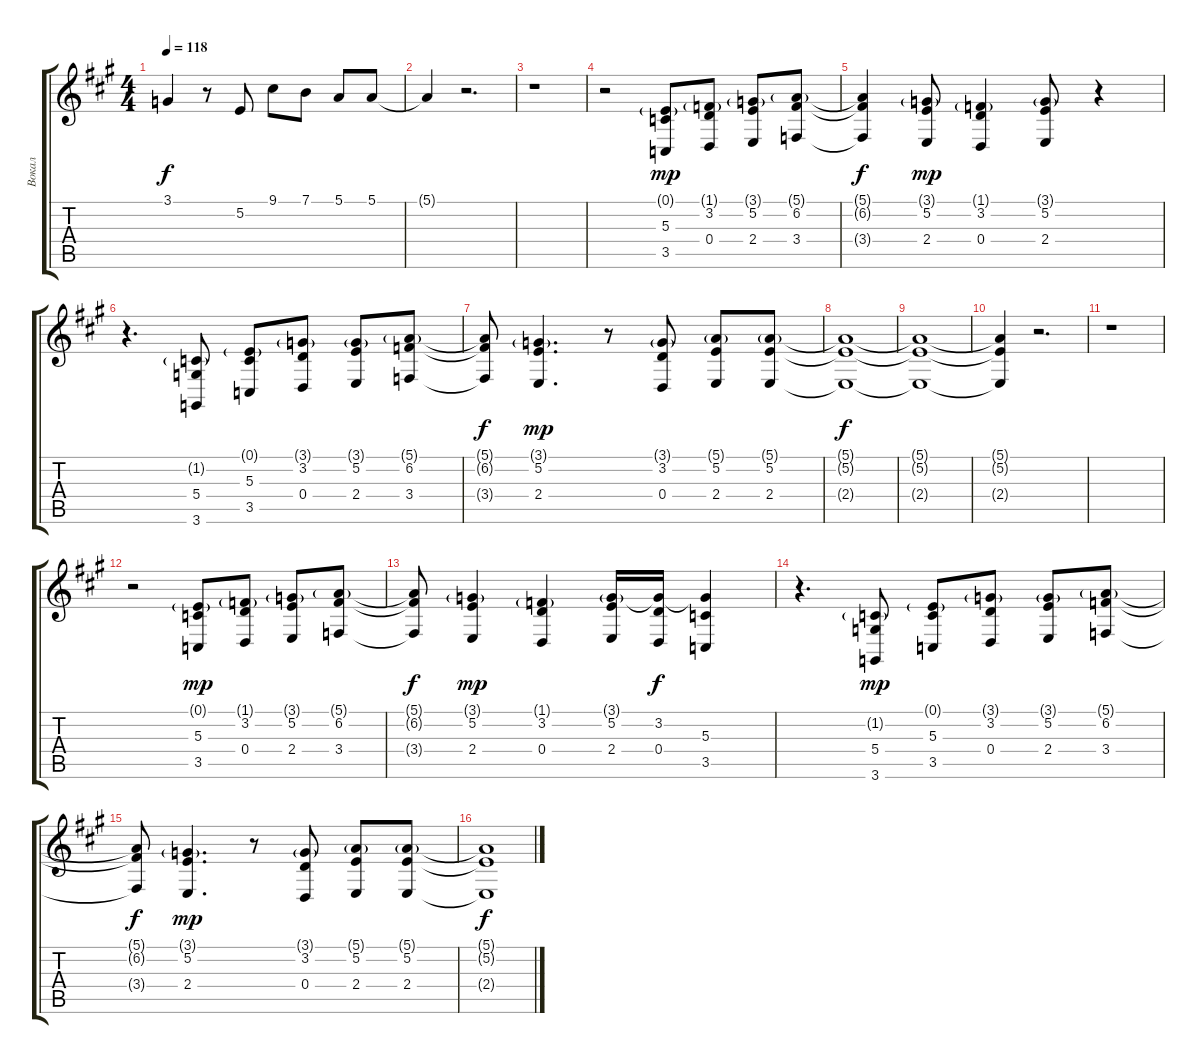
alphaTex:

\track ("Вокал" "Вокал") {instrument oboe}
\staff {score tabs}
\tuning (E4 B3 G3 D3 A2 E2) {hide}
\ts (4 4)
\tempo 118
\clef g2
\ks a
3.1{t}.4{dy f} r.8 5.2.8 9.1.8 7.1.8 5.1.8 5.1.8 |
5.1{t}.4 r.2{d} |
r.1 |
r.2 (0.1{g} 5.3 3.5).8{dy mp} (1.1{g} 3.2 0.4).8 (3.1{g} 5.2 2.4).8 (5.1{g} 6.2 3.4).8 |
(5.1{t} 6.2{t} 3.4{t}).4{dy f} (3.1{g} 5.2 2.4).8{dy mp} (1.1{g} 3.2 0.4).4 (3.1{g} 5.2 2.4).8 r.4 |
r.4{d} (1.2{g} 5.4 3.6).8 (0.1{g} 5.3 3.5).8 (3.1{g} 3.2 0.4).8 (3.1{g} 5.2 2.4).8 (5.1{g} 6.2 3.4).8 |
(5.1{t} 6.2{t} 3.4{t}).8{dy f} (3.1{g} 5.2 2.4).4{d dy mp} r.8 (3.1{g} 3.2 0.4).8 (5.1{g} 5.2 2.4).8 (5.1{g} 5.2 2.4).8 |
(5.1{t} 5.2{t} 2.4{t}).1{dy f} |
(5.1{t} 5.2{t} 2.4{t}).1 |
(5.1{t} 5.2{t} 2.4{t}).4 r.2{d} |
r.1 |
r.2 (0.1{g} 5.3 3.5).8{dy mp} (1.1{g} 3.2 0.4).8 (3.1{g} 5.2 2.4).8 (5.1{g} 6.2 3.4).8 |
(5.1{t} 6.2{t} 3.4{t}).8{dy f} (3.1{g} 5.2 2.4).4{dy mp} (1.1{g} 3.2 0.4).4 (3.1{g} 5.2 2.4).16 (3.1{t} 3.2 0.4).16{dy f} (3.1{t} 5.3 3.5).4 |
r.4{d} (1.2{g} 5.4 3.6).8{dy mp} (0.1{g} 5.3 3.5).8 (3.1{g} 3.2 0.4).8 (3.1{g} 5.2 2.4).8 (5.1{g} 6.2 3.4).8 |
(5.1{t} 6.2{t} 3.4{t}).8{dy f} (3.1{g} 5.2 2.4).4{d dy mp} r.8 (3.1{g} 3.2 0.4).8 (5.1{g} 5.2 2.4).8 (5.1{g} 5.2 2.4).8 |
(5.1{t} 5.2{t} 2.4{t}).1{dy f}
